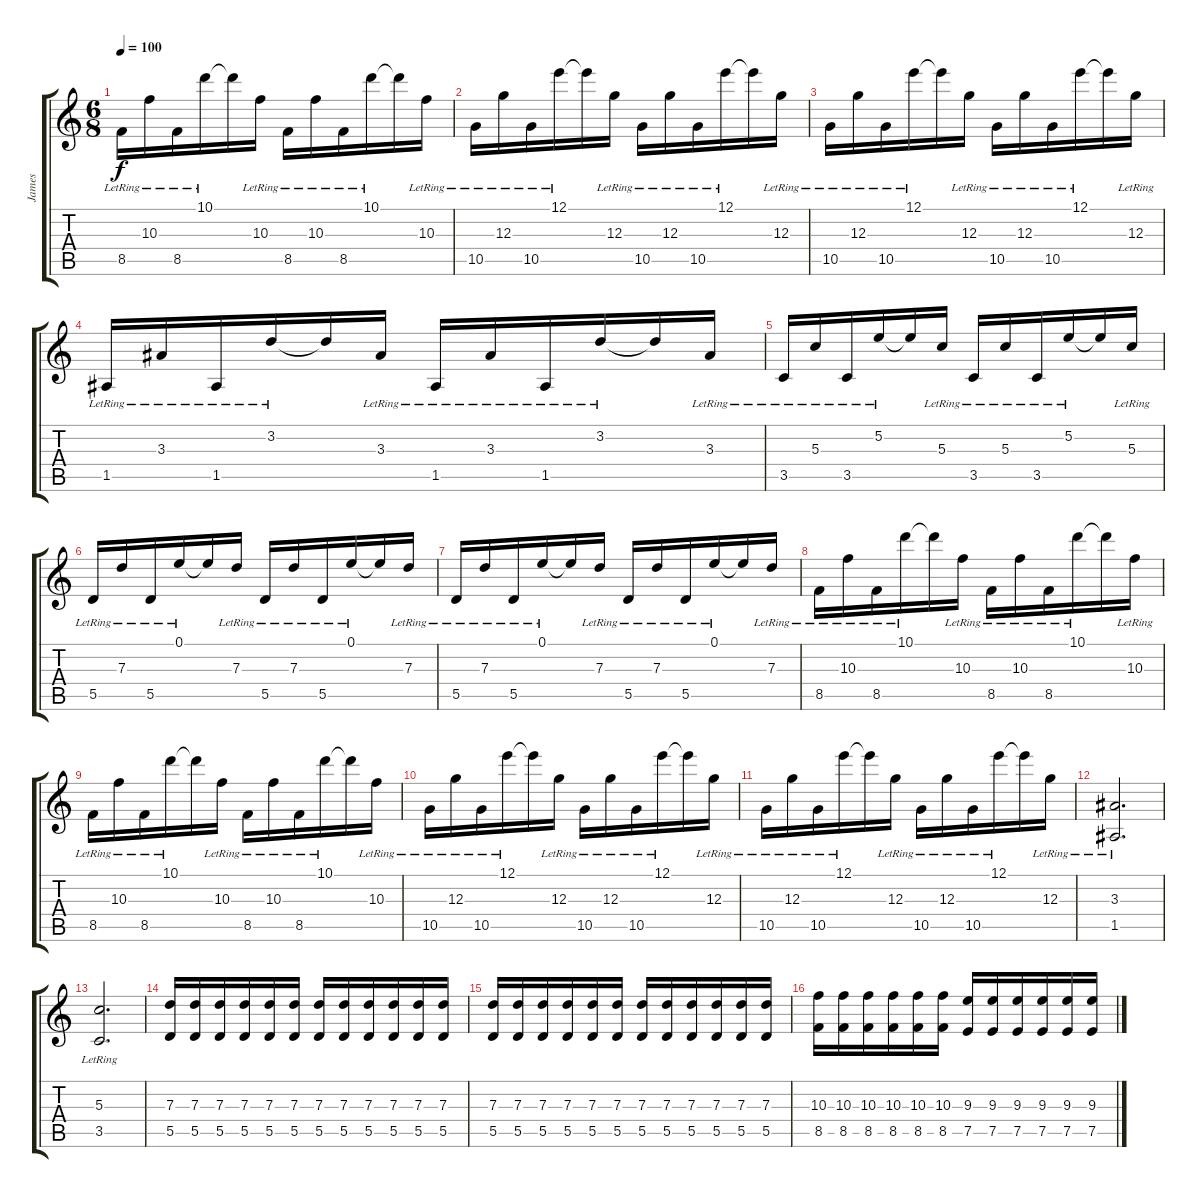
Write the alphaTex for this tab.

\track ("James" "James") {instrument electricguitarjazz}
\staff {score tabs}
\tuning (E4 B3 G3 D3 A2 D2) {hide}
\ts (6 8)
\tempo 100
\clef g2
\ks c
8.5{lr}.16{dy f} 10.3{lr}.16 8.5{lr}.16 10.1{lr}.16 10.1{t}.16 10.3{lr}.16 8.5{lr}.16 10.3{lr}.16 8.5{lr}.16 10.1{lr}.16 10.1{t}.16 10.3{lr}.16 |
10.5{lr}.16 12.3{lr}.16 10.5{lr}.16 12.1{lr}.16 12.1{t}.16 12.3{lr}.16 10.5{lr}.16 12.3{lr}.16 10.5{lr}.16 12.1{lr}.16 12.1{t}.16 12.3{lr}.16 |
10.5{lr}.16 12.3{lr}.16 10.5{lr}.16 12.1{lr}.16 12.1{t}.16 12.3{lr}.16 10.5{lr}.16 12.3{lr}.16 10.5{lr}.16 12.1{lr}.16 12.1{t}.16 12.3{lr}.16 |
1.5{lr}.16 3.3{lr}.16 1.5{lr}.16 3.2{lr}.16 3.2{t}.16 3.3{lr}.16 1.5{lr}.16 3.3{lr}.16 1.5{lr}.16 3.2{lr}.16 3.2{t}.16 3.3{lr}.16 |
3.5{lr}.16 5.3{lr}.16 3.5{lr}.16 5.2{lr}.16 5.2{t}.16 5.3{lr}.16 3.5{lr}.16 5.3{lr}.16 3.5{lr}.16 5.2{lr}.16 5.2{t}.16 5.3{lr}.16 |
5.5{lr}.16{volume 14 instrument electricguitarjazz} 7.3{lr}.16 5.5{lr}.16 0.1{lr}.16 0.1{t}.16 7.3{lr}.16 5.5{lr}.16 7.3{lr}.16 5.5{lr}.16 0.1{lr}.16 0.1{t}.16 7.3{lr}.16 |
5.5{lr}.16 7.3{lr}.16 5.5{lr}.16 0.1{lr}.16 0.1{t}.16 7.3{lr}.16 5.5{lr}.16 7.3{lr}.16 5.5{lr}.16 0.1{lr}.16 0.1{t}.16 7.3{lr}.16 |
8.5{lr}.16 10.3{lr}.16 8.5{lr}.16 10.1{lr}.16 10.1{t}.16 10.3{lr}.16 8.5{lr}.16 10.3{lr}.16 8.5{lr}.16 10.1{lr}.16 10.1{t}.16 10.3{lr}.16 |
8.5{lr}.16 10.3{lr}.16 8.5{lr}.16 10.1{lr}.16 10.1{t}.16 10.3{lr}.16 8.5{lr}.16 10.3{lr}.16 8.5{lr}.16 10.1{lr}.16 10.1{t}.16 10.3{lr}.16 |
10.5{lr}.16 12.3{lr}.16 10.5{lr}.16 12.1{lr}.16 12.1{t}.16 12.3{lr}.16 10.5{lr}.16 12.3{lr}.16 10.5{lr}.16 12.1{lr}.16 12.1{t}.16 12.3{lr}.16 |
10.5{lr}.16 12.3{lr}.16 10.5{lr}.16 12.1{lr}.16 12.1{t}.16 12.3{lr}.16 10.5{lr}.16 12.3{lr}.16 10.5{lr}.16 12.1{lr}.16 12.1{t}.16 12.3{lr}.16 |
(3.3 1.5{lr}).2{d} |
(5.3 3.5{lr}).2{d} |
(7.3 5.5).16{instrument distortionguitar} (7.3 5.5).16 (7.3 5.5).16 (7.3 5.5).16 (7.3 5.5).16 (7.3 5.5).16 (7.3 5.5).16 (7.3 5.5).16 (7.3 5.5).16 (7.3 5.5).16 (7.3 5.5).16 (7.3 5.5).16 |
(7.3 5.5).16 (7.3 5.5).16 (7.3 5.5).16 (7.3 5.5).16 (7.3 5.5).16 (7.3 5.5).16 (7.3 5.5).16 (7.3 5.5).16 (7.3 5.5).16 (7.3 5.5).16 (7.3 5.5).16 (7.3 5.5).16 |
(10.3 8.5).16 (10.3 8.5).16 (10.3 8.5).16 (10.3 8.5).16 (10.3 8.5).16 (10.3 8.5).16 (9.3 7.5).16 (9.3 7.5).16 (9.3 7.5).16 (9.3 7.5).16 (9.3 7.5).16 (9.3 7.5).16
